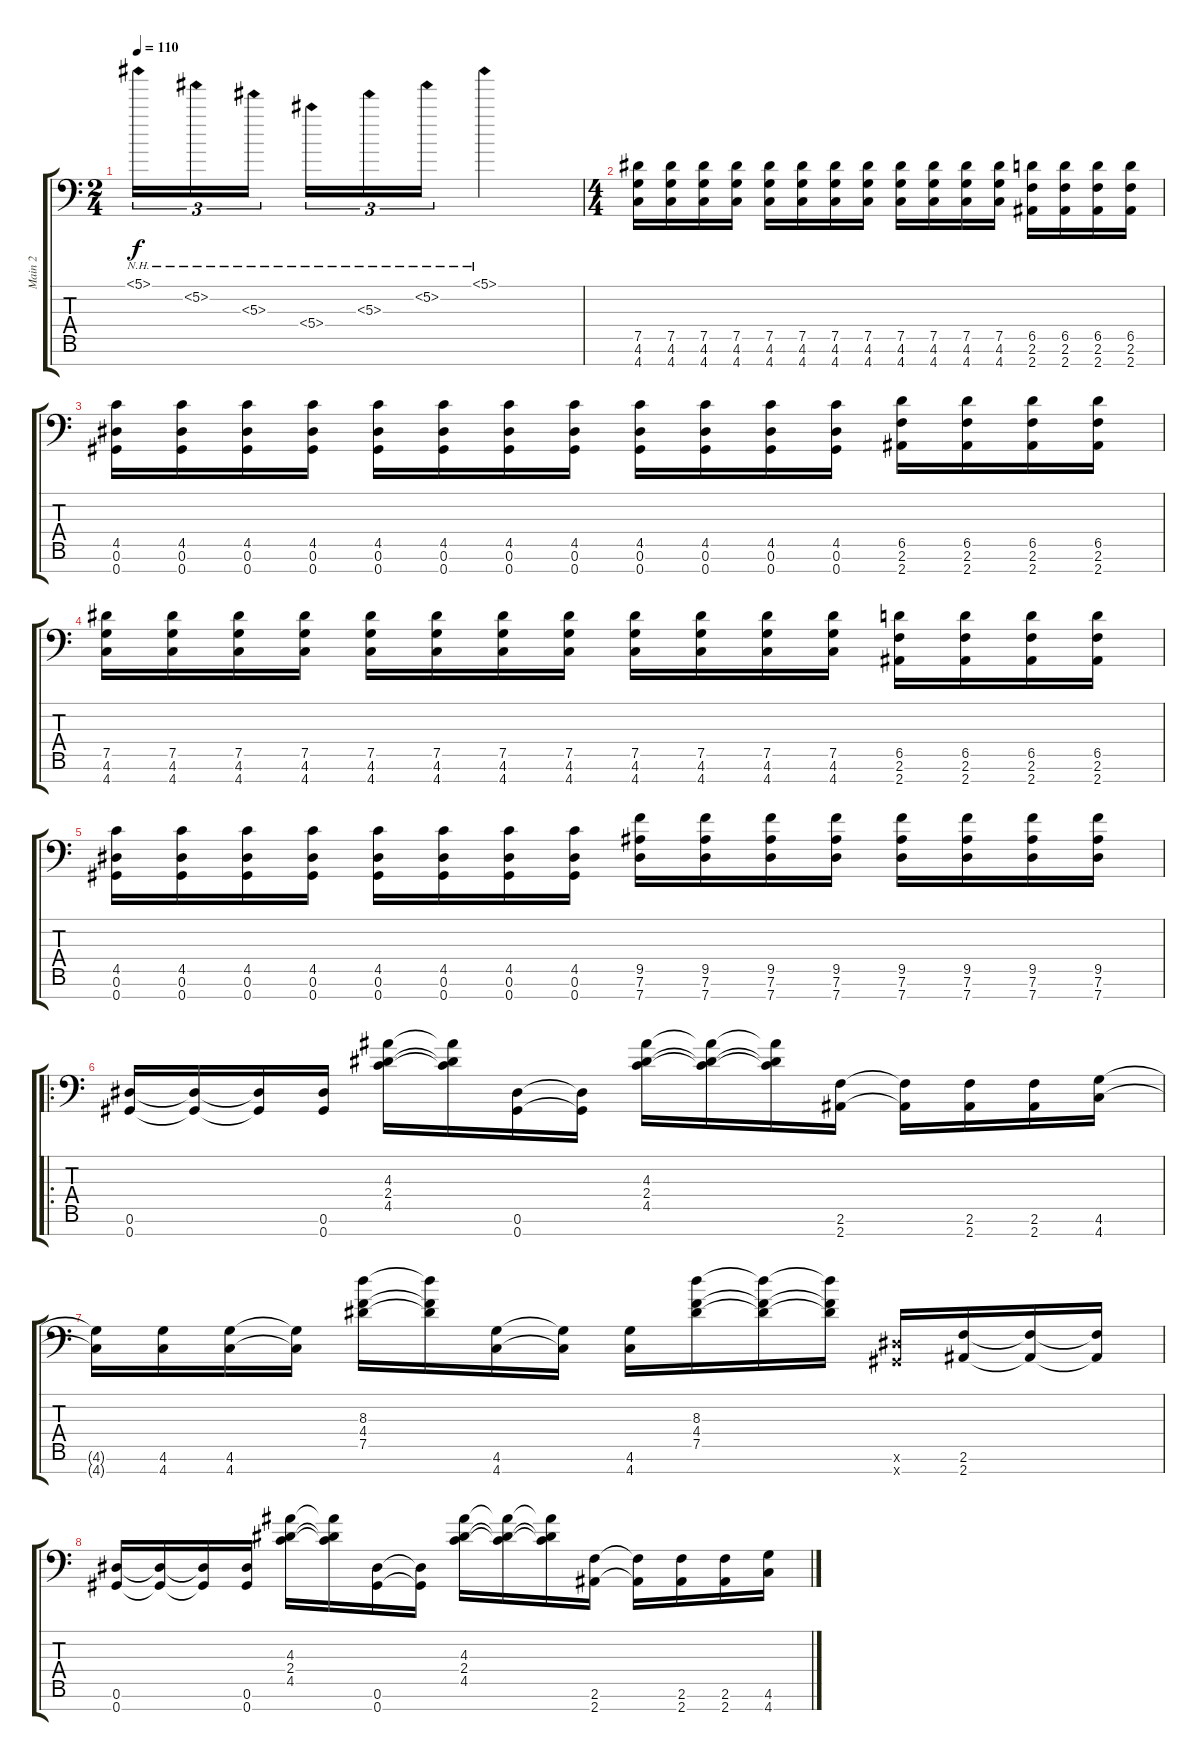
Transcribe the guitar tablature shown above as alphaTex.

\track ("Main 2" "Main 2") {instrument distortionguitar}
\staff {score tabs}
\tuning (Eb4 Bb3 Gb3 Db3 Ab2 Eb2 Ab1) {hide}
\ts (2 4)
\tempo 110
\clef f4
\ks c
5.1{nh}.16{tu (3 2) dy f} 5.2{nh}.16{tu (3 2)} 5.3{nh}.16{tu (3 2)} 5.4{nh}.16{tu (3 2)} 5.3{nh}.16{tu (3 2)} 5.2{nh}.16{tu (3 2)} 5.1{nh}.4 |
\ts (4 4)
(7.5 4.6 4.7).16 (7.5 4.6 4.7).16 (7.5 4.6 4.7).16 (7.5 4.6 4.7).16 (7.5 4.6 4.7).16 (7.5 4.6 4.7).16 (7.5 4.6 4.7).16 (7.5 4.6 4.7).16 (7.5 4.6 4.7).16 (7.5 4.6 4.7).16 (7.5 4.6 4.7).16 (7.5 4.6 4.7).16 (6.5 2.6 2.7).16 (6.5 2.6 2.7).16 (6.5 2.6 2.7).16 (6.5 2.6 2.7).16 |
(4.5 0.6 0.7).16 (4.5 0.6 0.7).16 (4.5 0.6 0.7).16 (4.5 0.6 0.7).16 (4.5 0.6 0.7).16 (4.5 0.6 0.7).16 (4.5 0.6 0.7).16 (4.5 0.6 0.7).16 (4.5 0.6 0.7).16 (4.5 0.6 0.7).16 (4.5 0.6 0.7).16 (4.5 0.6 0.7).16 (6.5 2.6 2.7).16 (6.5 2.6 2.7).16 (6.5 2.6 2.7).16 (6.5 2.6 2.7).16 |
(7.5 4.6 4.7).16 (7.5 4.6 4.7).16 (7.5 4.6 4.7).16 (7.5 4.6 4.7).16 (7.5 4.6 4.7).16 (7.5 4.6 4.7).16 (7.5 4.6 4.7).16 (7.5 4.6 4.7).16 (7.5 4.6 4.7).16 (7.5 4.6 4.7).16 (7.5 4.6 4.7).16 (7.5 4.6 4.7).16 (6.5 2.6 2.7).16 (6.5 2.6 2.7).16 (6.5 2.6 2.7).16 (6.5 2.6 2.7).16 |
(4.5 0.6 0.7).16 (4.5 0.6 0.7).16 (4.5 0.6 0.7).16 (4.5 0.6 0.7).16 (4.5 0.6 0.7).16 (4.5 0.6 0.7).16 (4.5 0.6 0.7).16 (4.5 0.6 0.7).16 (9.5 7.6 7.7).16 (9.5 7.6 7.7).16 (9.5 7.6 7.7).16 (9.5 7.6 7.7).16 (9.5 7.6 7.7).16 (9.5 7.6 7.7).16 (9.5 7.6 7.7).16 (9.5 7.6 7.7).16 |
\ro
(0.6 0.7).16 (0.6{t} 0.7{t}).16 (0.6{t} 0.7{t}).16 (0.6 0.7).16 (4.3 2.4 4.5).16 (4.3{t} 2.4{t} 4.5{t}).16 (0.6 0.7).16 (0.6{t} 0.7{t}).16 (4.3 2.4 4.5).16 (4.3{t} 2.4{t} 4.5{t}).16 (4.3{t} 2.4{t} 4.5{t}).16 (2.6 2.7).16 (2.6{t} 2.7{t}).16 (2.6 2.7).16 (2.6 2.7).16 (4.6 4.7).16 |
(4.6{t} 4.7{t}).16 (4.6 4.7).16 (4.6 4.7).16 (4.6{t} 4.7{t}).16 (8.3 4.4 7.5).16 (8.3{t} 4.4{t} 7.5{t}).16 (4.6 4.7).16 (4.6{t} 4.7{t}).16 (4.6 4.7).16 (8.3 4.4 7.5).16 (8.3{t} 4.4{t} 7.5{t}).16 (8.3{t} 4.4{t} 7.5{t}).16 (0.6{x} 0.7{x}).16 (2.6 2.7).16 (2.6{t} 2.7{t}).16 (2.6{t} 2.7{t}).16 |
(0.6 0.7).16 (0.6{t} 0.7{t}).16 (0.6{t} 0.7{t}).16 (0.6 0.7).16 (4.3 2.4 4.5).16 (4.3{t} 2.4{t} 4.5{t}).16 (0.6 0.7).16 (0.6{t} 0.7{t}).16 (4.3 2.4 4.5).16 (4.3{t} 2.4{t} 4.5{t}).16 (4.3{t} 2.4{t} 4.5{t}).16 (2.6 2.7).16 (2.6{t} 2.7{t}).16 (2.6 2.7).16 (2.6 2.7).16 (4.6 4.7).16
